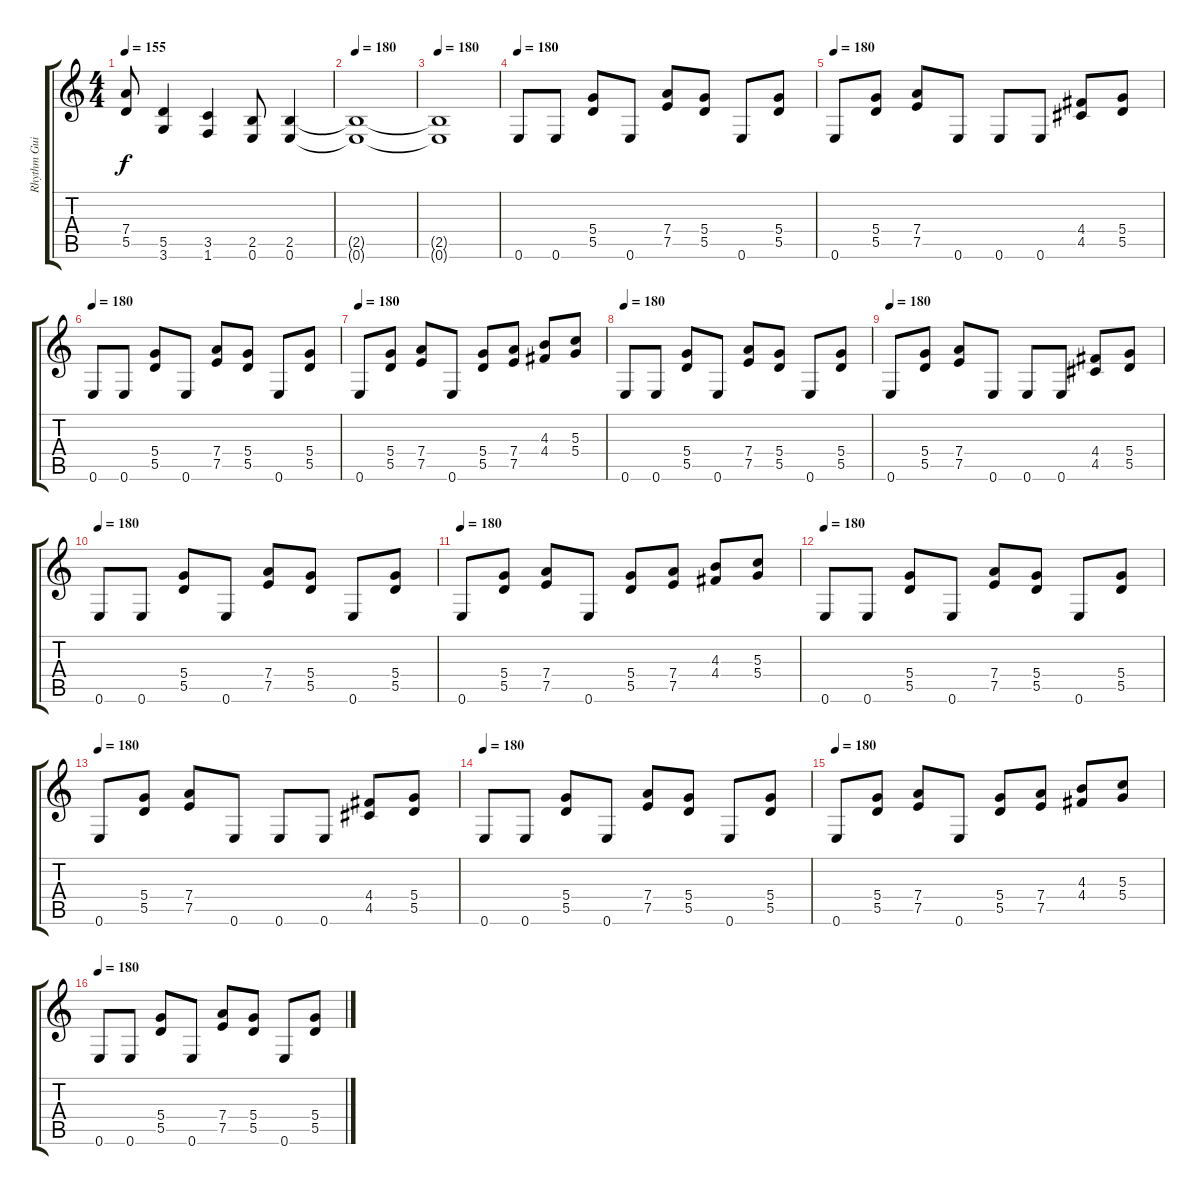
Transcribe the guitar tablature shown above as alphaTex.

\track ("Rhythm Guitar" "Rhythm Gui") {instrument distortionguitar}
\staff {score tabs}
\tuning (E4 B3 G3 D3 A2 E2) {hide}
\ts (4 4)
\tempo 155
\clef g2
\ks c
(7.4{t} 5.5{t}).8{dy f} (5.5 3.6).4 (3.5 1.6).4 (2.5 0.6).8 (2.5 0.6).4 |
\tempo 180
(2.5{t} 0.6{t}).1 |
\tempo 180
(2.5{t} 0.6{t}).1 |
\tempo 180
0.6.8 0.6.8 (5.4 5.5).8 0.6.8 (7.4 7.5).8 (5.4 5.5).8 0.6.8 (5.4 5.5).8 |
\tempo 180
0.6.8 (5.4 5.5).8 (7.4 7.5).8 0.6.8 0.6.8 0.6.8 (4.4 4.5).8 (5.4 5.5).8 |
\tempo 180
0.6.8 0.6.8 (5.4 5.5).8 0.6.8 (7.4 7.5).8 (5.4 5.5).8 0.6.8 (5.4 5.5).8 |
\tempo 180
0.6.8 (5.4 5.5).8 (7.4 7.5).8 0.6.8 (5.4 5.5).8 (7.4 7.5).8 (4.3 4.4).8 (5.3 5.4).8 |
\tempo 180
0.6.8 0.6.8 (5.4 5.5).8 0.6.8 (7.4 7.5).8 (5.4 5.5).8 0.6.8 (5.4 5.5).8 |
\tempo 180
0.6.8 (5.4 5.5).8 (7.4 7.5).8 0.6.8 0.6.8 0.6.8 (4.4 4.5).8 (5.4 5.5).8 |
\tempo 180
0.6.8 0.6.8 (5.4 5.5).8 0.6.8 (7.4 7.5).8 (5.4 5.5).8 0.6.8 (5.4 5.5).8 |
\tempo 180
0.6.8 (5.4 5.5).8 (7.4 7.5).8 0.6.8 (5.4 5.5).8 (7.4 7.5).8 (4.3 4.4).8 (5.3 5.4).8 |
\tempo 180
0.6.8 0.6.8 (5.4 5.5).8 0.6.8 (7.4 7.5).8 (5.4 5.5).8 0.6.8 (5.4 5.5).8 |
\tempo 180
0.6.8 (5.4 5.5).8 (7.4 7.5).8 0.6.8 0.6.8 0.6.8 (4.4 4.5).8 (5.4 5.5).8 |
\tempo 180
0.6.8 0.6.8 (5.4 5.5).8 0.6.8 (7.4 7.5).8 (5.4 5.5).8 0.6.8 (5.4 5.5).8 |
\tempo 180
0.6.8 (5.4 5.5).8 (7.4 7.5).8 0.6.8 (5.4 5.5).8 (7.4 7.5).8 (4.3 4.4).8 (5.3 5.4).8 |
\tempo 180
0.6.8 0.6.8 (5.4 5.5).8 0.6.8 (7.4 7.5).8 (5.4 5.5).8 0.6.8 (5.4 5.5).8
